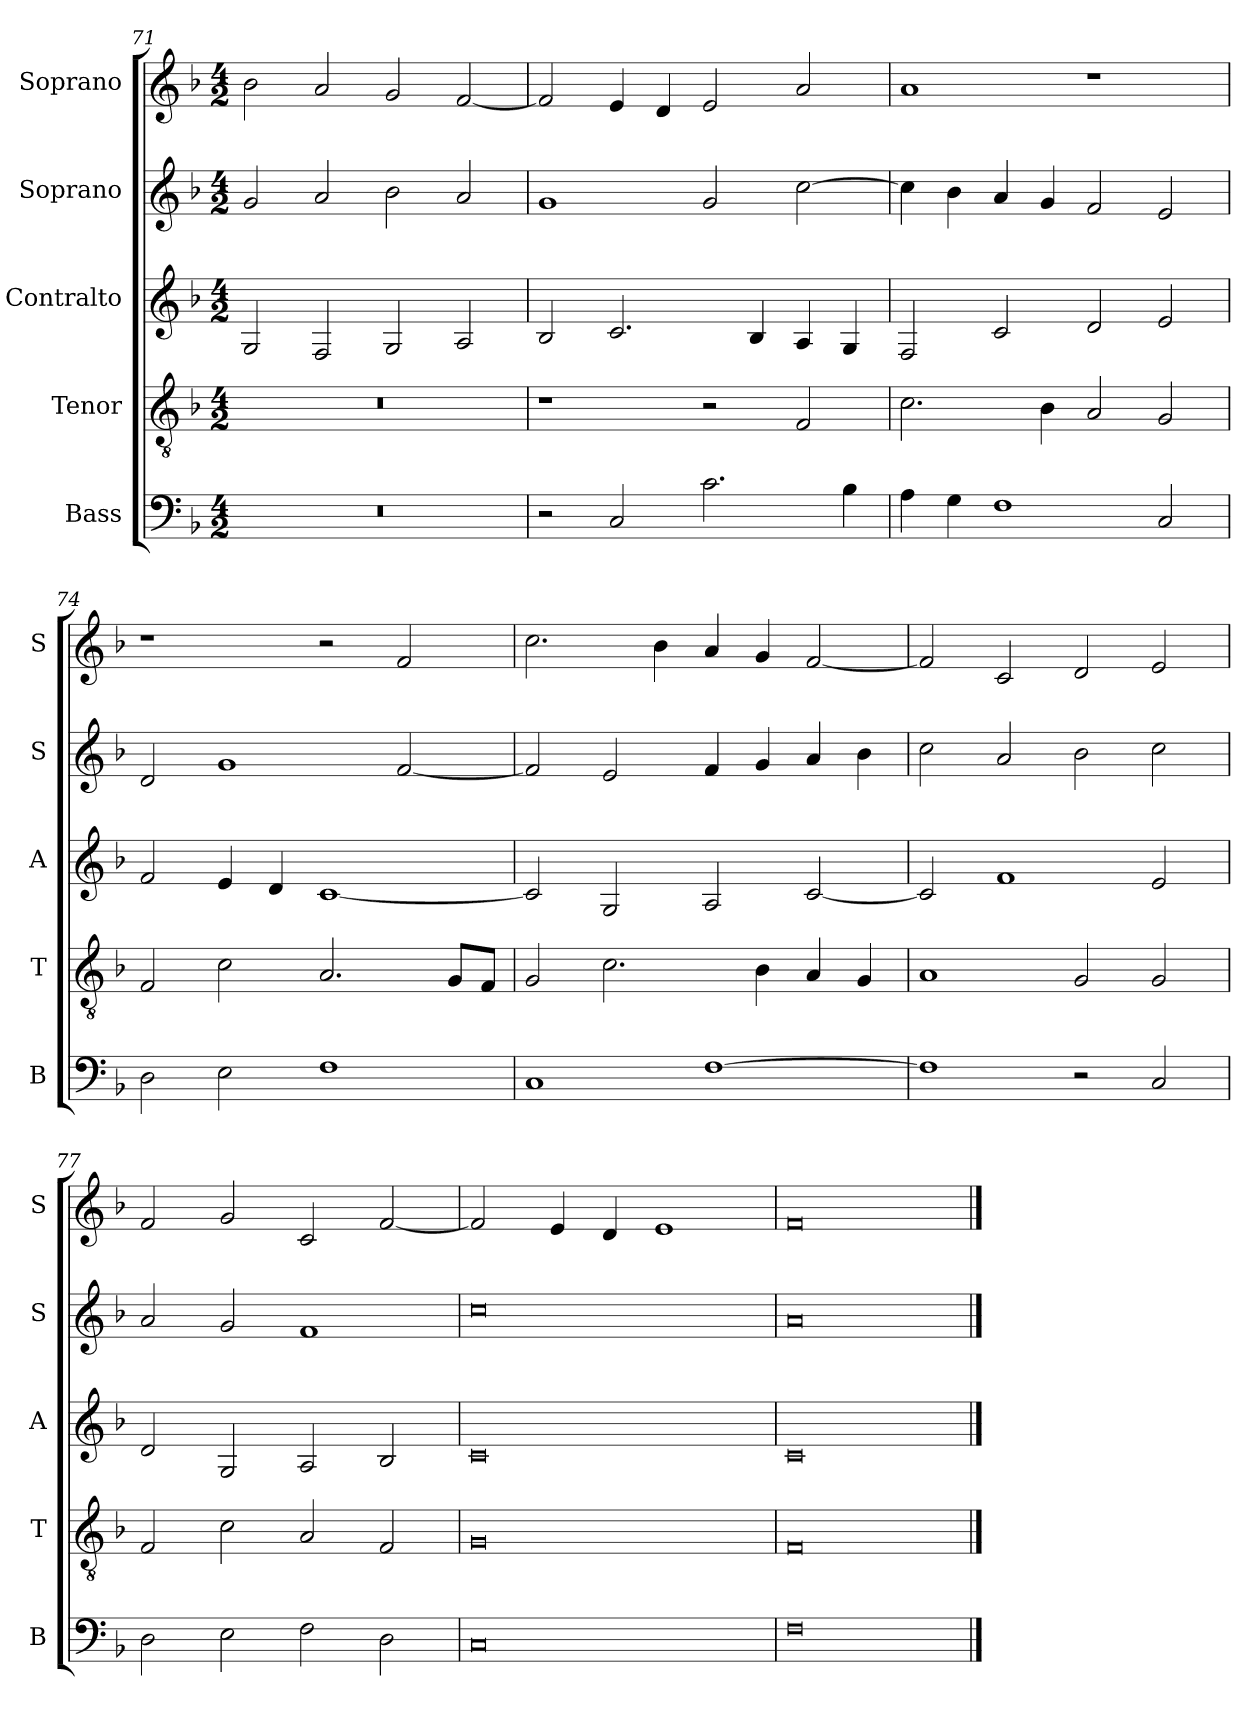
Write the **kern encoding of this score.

**kern	**kern	**kern	**kern	**kern
*part5	*part4	*part3	*part2	*part1
*staff5	*staff4	*staff3	*staff2	*staff1
*I"Bass	*I"Tenor	*I"Contralto	*I"Soprano	*I"Soprano
*I'B	*I'T	*I'A	*I'S	*I'S
*clefF4	*clefGv2	*clefG2	*clefG2	*clefG2
*k[b-]	*k[b-]	*k[b-]	*k[b-]	*k[b-]
*F:ion	*F:ion	*F:ion	*F:ion	*F:ion
*M4/2	*M4/2	*M4/2	*M4/2	*M4/2
=71	=71	=71	=71	=71
0r	0r	2G	2g	2b-
.	.	2F	2a	2a
.	.	2G	2b-	2g
.	.	2A	2a	[2f
=72	=72	=72	=72	=72
2r	1r	2B-	1g	2f]
2C	.	2.c	.	4e
.	.	.	.	4d
2.c	2r	.	2g	2e
.	.	4B-	.	.
.	2F	4A	[2cc	2a
4B-	.	4G	.	.
=73	=73	=73	=73	=73
4A	2.c	2F	4cc]	1a
4G	.	.	4b-	.
1F	.	2c	4a	.
.	4B-	.	4g	.
.	2A	2d	2f	1r
2C	2G	2e	2e	.
=74	=74	=74	=74	=74
2D	2F	2f	2d	1r
2E	2c	4e	1g	.
.	.	4d	.	.
1F	2.A	[1c	.	2r
.	.	.	[2f	2f
.	8G/L	.	.	.
.	8F/J	.	.	.
=75	=75	=75	=75	=75
1C	2G	2c]	2f]	2.cc
.	2.c	2G	2e	.
.	.	.	.	4b-
[1F	.	2A	4f	4a
.	4B-	.	4g	4g
.	4A	[2c	4a	[2f
.	4G	.	4b-	.
=76	=76	=76	=76	=76
1F]	1A	2c]	2cc	2f]
.	.	1f	2a	2c
2r	2G	.	2b-	2d
2C	2G	2e	2cc	2e
=77	=77	=77	=77	=77
2D	2F	2d	2a	2f
2E	2c	2G	2g	2g
2F	2A	2A	1f	2c
2D	2F	2B-	.	[2f
=78	=78	=78	=78	=78
0C	0G	0c	0cc	2f]
.	.	.	.	4e
.	.	.	.	4d
.	.	.	.	1e
=79	=79	=79	=79	=79
0F	0F	0c	0a	0f
==	==	==	==	==
*-	*-	*-	*-	*-
